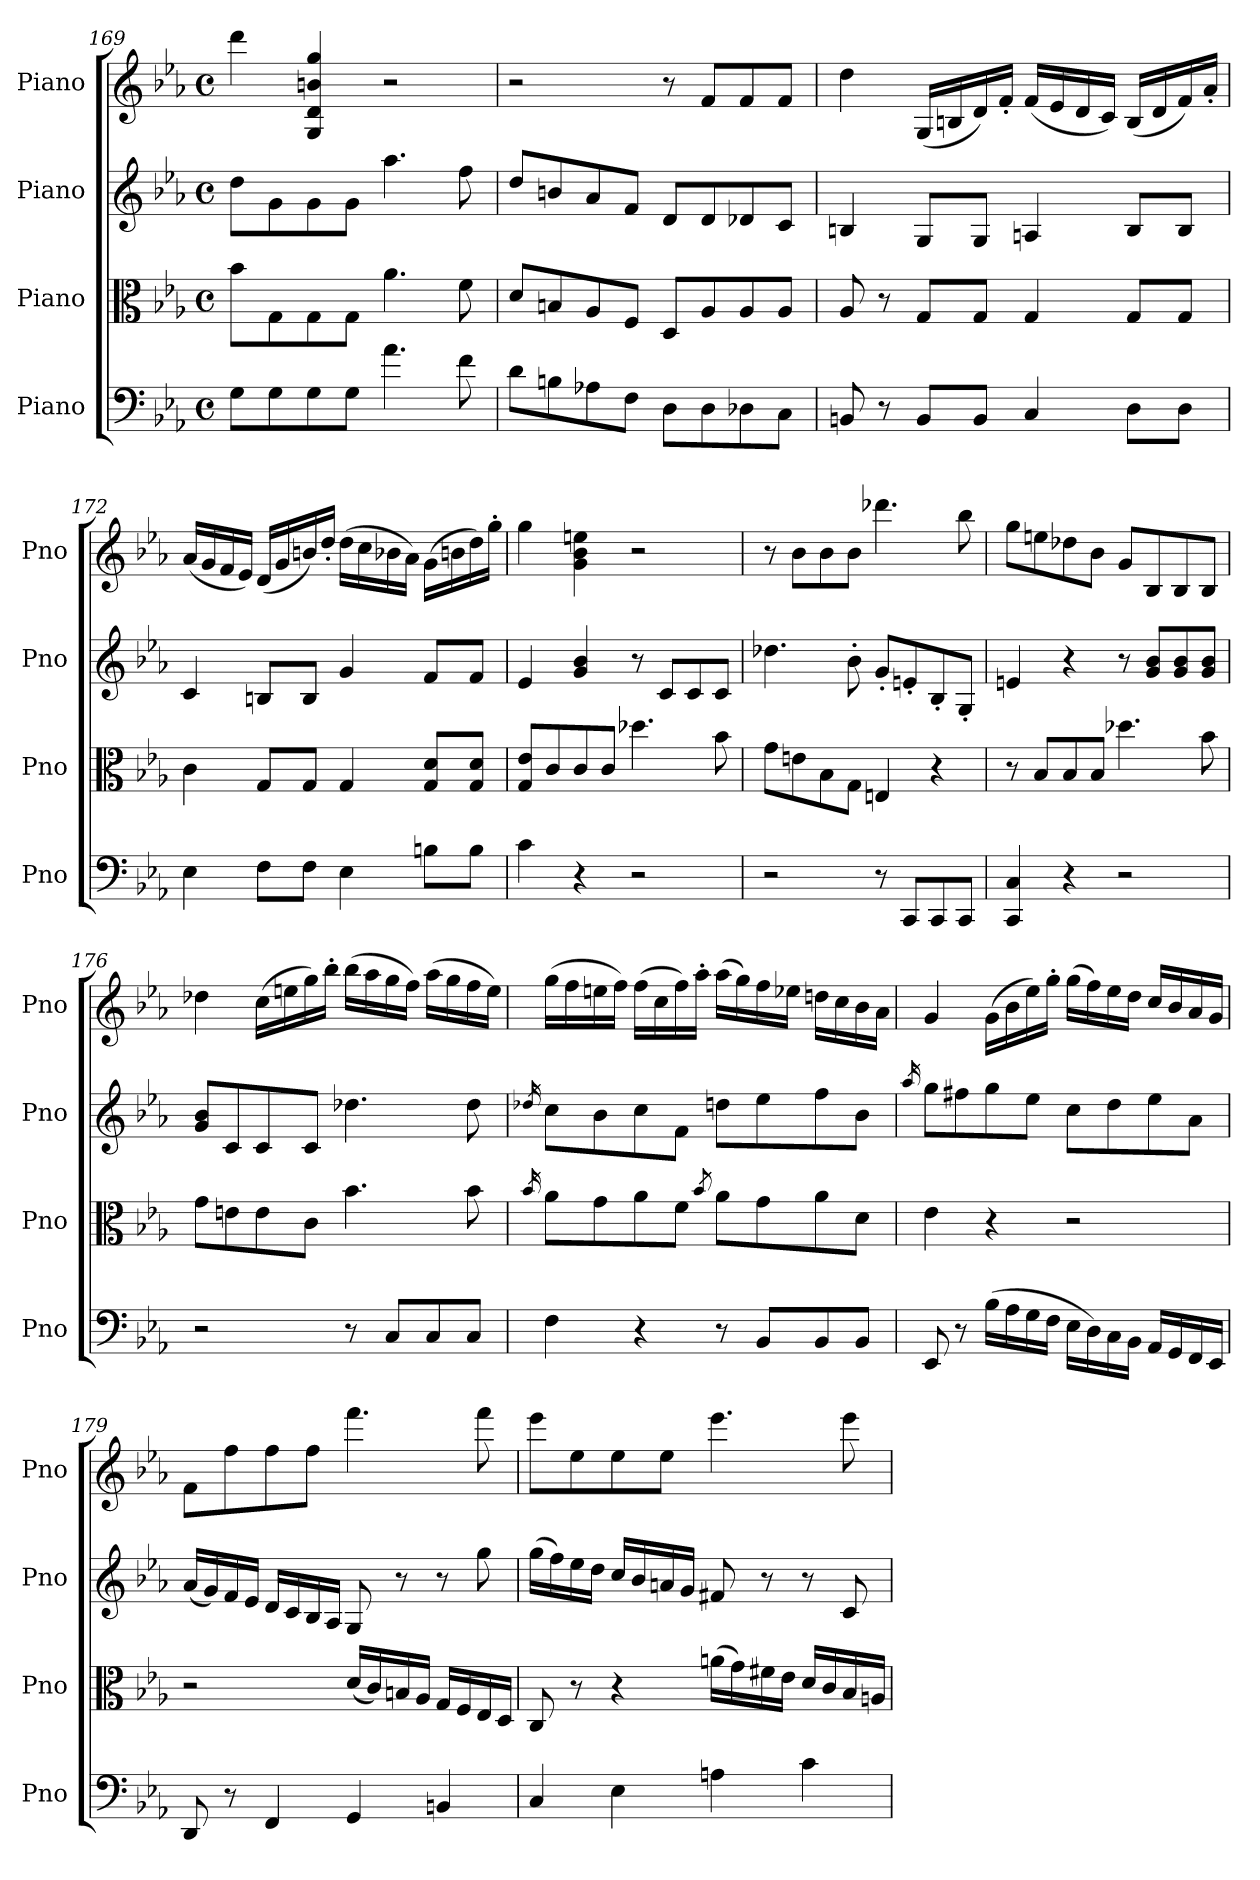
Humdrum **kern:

**kern	**kern	**kern	**kern
*part4	*part3	*part2	*part1
*staff4	*staff3	*staff2	*staff1
*I"Piano	*I"Piano	*I"Piano	*I"Piano
*I'Pno	*I'Pno	*I'Pno	*I'Pno
!!LO:LB:g=z
*clefF4	*clefC3	*clefG2	*clefG2
*k[b-e-a-]	*k[b-e-a-]	*k[b-e-a-]	*k[b-e-a-]
*M4/4	*M4/4	*M4/4	*M4/4
*met(c)	*met(c)	*met(c)	*met(c)
=169	=169	=169	=169
8G\L	8b-\L	8dd\L	4ddd\
8G\	8G\	8g\	.
8G\	8G\	8g\	4G/ 4d/ 4bn/ 4gg/
8G\J	8G\J	8g\J	.
4.a-\	4.a-\	4.aa-\	2r
8f\	8f\	8ff\	.
=170	=170	=170	=170
8d\L	8d/L	8dd/L	2r
8Bn\	8Bn/	8bn/	.
8A-X\	8A-/	8a-/	.
8F\J	8F/J	8f/J	.
8D\L	8D/L	8d/L	8r
8D\	8A-/	8d/	8f/L
8D-X\	8A-/	8d-X/	8f/
8C\J	8A-/J	8c/J	8f/J
=171	=171	=171	=171
8BBn/	8A-/	4Bn/	4dd\
8r	8r	.	.
8BB/L	8G/L	8G/L	(16G/LL
.	.	.	16Bn/
8BB/J	8G/J	8G/J	16d/)
.	.	.	16f'/JJ
4C/	4G/	4An/	(16f/LL
.	.	.	16e-/
.	.	.	16d/
.	.	.	16c/JJ)
8D\L	8G/L	8B/L	(16B/LL
.	.	.	16d/
8D\J	8G/J	8B/J	16f/)
.	.	.	16a-'/JJ
=172	=172	=172	=172
4E-\	4c\	4c/	(16a-/LL
.	.	.	16g/
.	.	.	16f/
.	.	.	16e-/JJ)
8F\L	8G/L	8Bn/L	(16d/LL
.	.	.	16g/
8F\J	8G/J	8B/J	16bn/)
.	.	.	16dd'/JJ
4E-\	4G/	4g/	(16dd\LL
.	.	.	16cc\
.	.	.	16b-X\
.	.	.	16a-\JJ)
8Bn\L	8G/ 8d/L	8f/L	(16g\LL
.	.	.	16bn\
8B\J	8G/ 8d/J	8f/J	16dd\)
.	.	.	16gg'\JJ
=173	=173	=173	=173
4c\	8G/ 8e-/L	4e-/	4gg\
.	8c/	.	.
4r	8c/	4g/ 4b-/	4g\ 4b-\ 4een\
.	8c/J	.	.
2r	4.dd-X\	8r	2r
.	.	8c/L	.
.	.	8c/	.
.	8b-\	8c/J	.
!!LO:LB:g=z
=174	=174	=174	=174
2r	8g\L	4.dd-X\	8r
.	8en\	.	8b-\L
.	8B-\	.	8b-\
.	8G\J	8b-'\	8b-\J
8r	4En/	8g'/L	4.ddd-X\
8CC/L	.	8en'/	.
8CC/	4r	8B-'/	.
8CC/J	.	8G'/J	8bb-\
=175	=175	=175	=175
4CC/ 4C/	8r	4en/	8gg\L
.	8B-/L	.	8een\
4r	8B-/	4r	8dd-X\
.	8B-/J	.	8b-\J
2r	4.dd-X\	8r	8g/L
.	.	8g/ 8b-/L	8B-/
.	.	8g/ 8b-/	8B-/
.	8b-\	8g/ 8b-/J	8B-/J
=176	=176	=176	=176
2r	8g\L	8g/ 8b-/L	4dd-X\
.	8en\	8c/	.
.	8e\	8c/	(16cc\LL
.	.	.	16een\
.	8c\J	8c/J	16gg\)
.	.	.	16bb-'\JJ
8r	4.b-\	4.dd-X\	(16bb-\LL
.	.	.	16aa-\
8C/L	.	.	16gg\
.	.	.	16ff\JJ)
8C/	.	.	(16aa-\LL
.	.	.	16gg\
8C/J	8b-\	8dd-\	16ff\
.	.	.	16ee\JJ)
=177	=177	=177	=177
.	16qb-/	16qdd-X/	.
4F\	8a-\L	8cc\L	(16gg\LL
.	.	.	16ff\
.	8g\	8b-\	16een\
.	.	.	16ff\JJ)
4r	8a-\	8cc\	(16ff\LL
.	.	.	16cc\
.	8f\J	8f\J	16ff\)
.	.	.	16aa-'\JJ
.	8qb-/	.	.
8r	8a-\L	8ddn\L	(16aa-\LL
.	.	.	16gg\)
8BB-/L	8g\	8ee-\	16ff\
.	.	.	16ee-X\JJ
8BB-/	8a-\	8ff\	16ddn\LL
.	.	.	16cc\
8BB-/J	8d\J	8b-\J	16b-\
.	.	.	16a-\JJ
!!LO:PB:g=z
=178	=178	=178	=178
.	.	16qaa-/	.
8EE-/	4e-\	8gg\L	4g/
8r	.	8ff#X\	.
(16B-\LL	4r	8gg\	(16g\LL
16A-\	.	.	16b-\
16G\	.	8ee-\J	16ee-\)
16F\JJ	.	.	16gg'\JJ
16E-\LL	2r	8cc\L	(16gg\LL
16D\)	.	.	16ff\)
16C\	.	8dd\	16ee-\
16BB-\JJ	.	.	16dd\JJ
16AA-/LL	.	8ee-\	16cc/LL
16GG/	.	.	16b-/
16FF/	.	8a-\J	16a-/
16EE-/JJ	.	.	16g/JJ
=179	=179	=179	=179
8DD/	2r	(16a-/LL	8f\L
.	.	16g/)	.
8r	.	16f/	8ff\
.	.	16e-/JJ	.
4FF/	.	16d/LL	8ff\
.	.	16c/	.
.	.	16B-/	8ff\J
.	.	16A-/JJ	.
4GG/	(16d/LL	8G/	4.fff\
.	16c/)	.	.
.	16Bn/	8r	.
.	16A-/JJ	.	.
4BBn/	16G/LL	8r	.
.	16F/	.	.
.	16E-/	8gg\	8fff\
.	16D/JJ	.	.
=180	=180	=180	=180
4C/	8C/	(16gg\LL	8eee-\L
.	.	16ff\)	.
.	8r	16ee-\	8ee-\
.	.	16dd\JJ	.
4E-\	4r	16cc/LL	8ee-\
.	.	16b-/	.
.	.	16an/	8ee-\J
.	.	16g/JJ	.
4An\	(16an\LL	8f#X/	4.eee-\
.	16g\)	.	.
.	16f#X\	8r	.
.	16e-\JJ	.	.
4c\	16d/LL	8r	.
.	16c/	.	.
.	16B-/	8c/	8eee-\
.	16An/JJ	.	.
=	=	=	=
*-	*-	*-	*-
